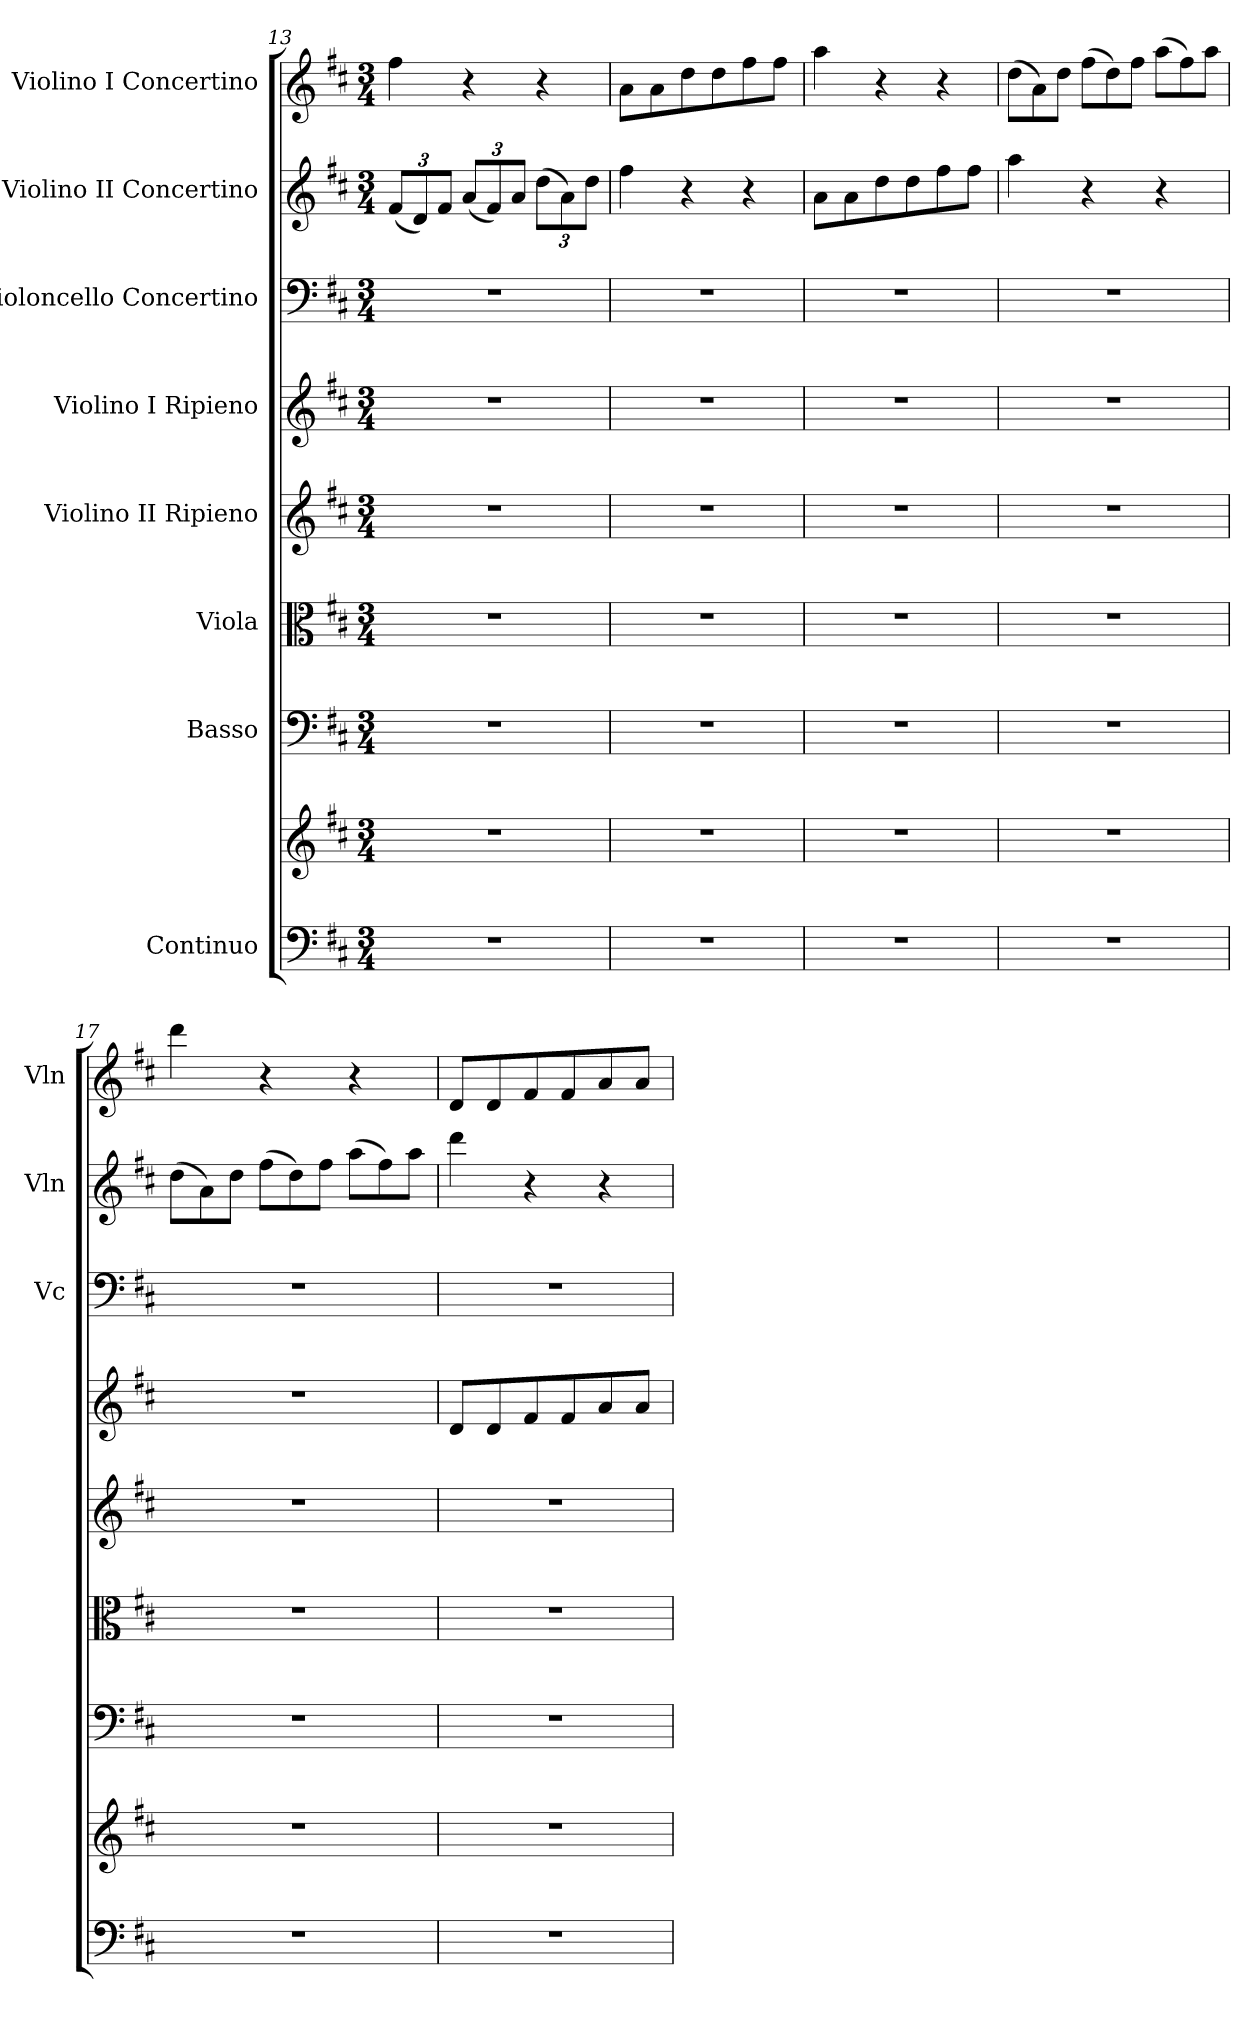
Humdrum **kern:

**kern	**kern	**kern	**kern	**kern	**kern	**kern	**kern	**kern
*part8	*part8	*part7	*part6	*part5	*part4	*part3	*part2	*part1
*staff9	*staff8	*staff7	*staff6	*staff5	*staff4	*staff3	*staff2	*staff1
*I"Continuo	*	*I"Basso	*I"Viola	*I"Violino II Ripieno	*I"Violino I Ripieno	*I"Violoncello Concertino	*I"Violino II Concertino	*I"Violino I Concertino
*	*	*	*	*	*	*I'Vc	*I'Vln	*I'Vln
*clefF4	*clefG2	*clefF4	*clefC3	*clefG2	*clefG2	*clefF4	*clefG2	*clefG2
*k[f#c#]	*k[f#c#]	*k[f#c#]	*k[f#c#]	*k[f#c#]	*k[f#c#]	*k[f#c#]	*k[f#c#]	*k[f#c#]
*M3/4	*M3/4	*M3/4	*M3/4	*M3/4	*M3/4	*M3/4	*M3/4	*M3/4
*	*	*	*	*	*	*	*Xbrackettup	*
=13	=13	=13	=13	=13	=13	=13	=13	=13
2.r	2.r	2.r	2.r	2.r	2.r	2.r	(<12f#/L	4ff#\
.	.	.	.	.	.	.	12d/)	.
.	.	.	.	.	.	.	12f#/J	.
.	.	.	.	.	.	.	(<12a/L	4r
.	.	.	.	.	.	.	12f#/)	.
.	.	.	.	.	.	.	12a/J	.
.	.	.	.	.	.	.	(>12dd\L	4r
.	.	.	.	.	.	.	12a\)	.
.	.	.	.	.	.	.	12dd\J	.
=14	=14	=14	=14	=14	=14	=14	=14	=14
2.r	2.r	2.r	2.r	2.r	2.r	2.r	4ff#\	8a\L
.	.	.	.	.	.	.	.	8a\
.	.	.	.	.	.	.	4r	8dd\
.	.	.	.	.	.	.	.	8dd\
.	.	.	.	.	.	.	4r	8ff#\
.	.	.	.	.	.	.	.	8ff#\J
=15	=15	=15	=15	=15	=15	=15	=15	=15
2.r	2.r	2.r	2.r	2.r	2.r	2.r	8a\L	4aa\
.	.	.	.	.	.	.	8a\	.
.	.	.	.	.	.	.	8dd\	4r
.	.	.	.	.	.	.	8dd\	.
.	.	.	.	.	.	.	8ff#\	4r
.	.	.	.	.	.	.	8ff#\J	.
!!LO:LB:g=z
=16	=16	=16	=16	=16	=16	=16	=16	=16
*	*	*	*	*	*	*	*	*Xtuplet
2.r	2.r	2.r	2.r	2.r	2.r	2.r	4aa\	(>12dd\L
.	.	.	.	.	.	.	.	12a\)
.	.	.	.	.	.	.	.	12dd\J
.	.	.	.	.	.	.	4r	(>12ff#\L
.	.	.	.	.	.	.	.	12dd\)
.	.	.	.	.	.	.	.	12ff#\J
.	.	.	.	.	.	.	4r	(>12aa\L
.	.	.	.	.	.	.	.	12ff#\)
.	.	.	.	.	.	.	.	12aa\J
=17	=17	=17	=17	=17	=17	=17	=17	=17
*	*	*	*	*	*	*	*Xtuplet	*
2.r	2.r	2.r	2.r	2.r	2.r	2.r	(>12dd\L	4ddd\
.	.	.	.	.	.	.	12a\)	.
.	.	.	.	.	.	.	12dd\J	.
.	.	.	.	.	.	.	(>12ff#\L	4r
.	.	.	.	.	.	.	12dd\)	.
.	.	.	.	.	.	.	12ff#\J	.
.	.	.	.	.	.	.	(>12aa\L	4r
.	.	.	.	.	.	.	12ff#\)	.
.	.	.	.	.	.	.	12aa\J	.
=18	=18	=18	=18	=18	=18	=18	=18	=18
2.r	2.r	2.r	2.r	2.r	8d/L	2.r	4ddd\	8d/L
.	.	.	.	.	8d/	.	.	8d/
.	.	.	.	.	8f#/	.	4r	8f#/
.	.	.	.	.	8f#/	.	.	8f#/
.	.	.	.	.	8a/	.	4r	8a/
.	.	.	.	.	8a/J	.	.	8a/J
=	=	=	=	=	=	=	=	=
*-	*-	*-	*-	*-	*-	*-	*-	*-
